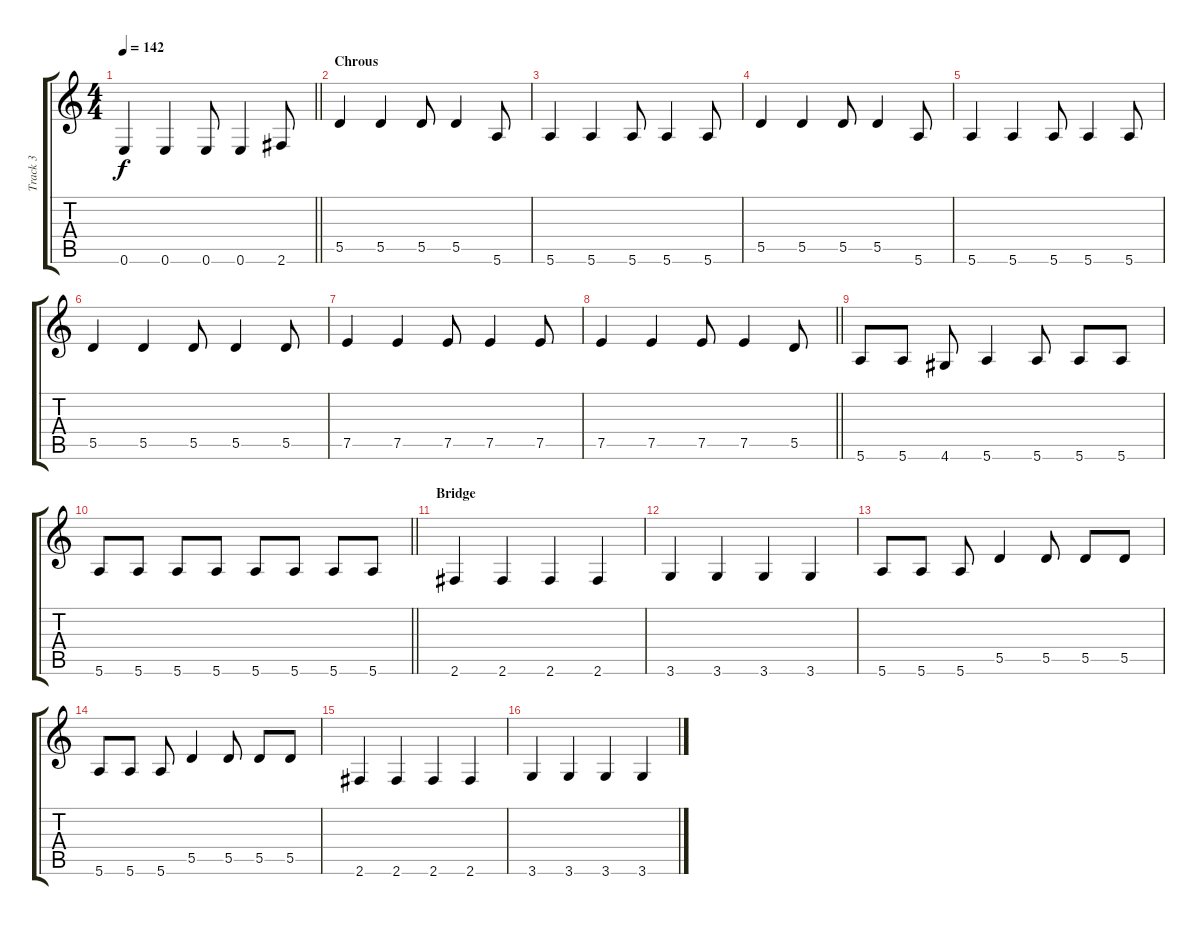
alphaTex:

\track ("Track 3" "Track 3") {instrument electricbassfinger}
\staff {score tabs}
\tuning (E4 B3 G3 D3 A2 E2) {hide}
\ts (4 4)
\tempo 142
\clef g2
\barLineRight lightlight
\ks c
0.6.4{dy f} 0.6.4 0.6.8 0.6.4 2.6.8 |
\section ("" "Chrous")
5.5.4 5.5.4 5.5.8 5.5.4 5.6.8 |
5.6.4 5.6.4 5.6.8 5.6.4 5.6.8 |
5.5.4 5.5.4 5.5.8 5.5.4 5.6.8 |
5.6.4 5.6.4 5.6.8 5.6.4 5.6.8 |
5.5.4 5.5.4 5.5.8 5.5.4 5.5.8 |
7.5.4 7.5.4 7.5.8 7.5.4 7.5.8 |
\barLineRight lightlight
7.5.4 7.5.4 7.5.8 7.5.4 5.5.8 |
5.6.8 5.6.8 4.6.8 5.6.4 5.6.8 5.6.8 5.6.8 |
\barLineRight lightlight
5.6.8 5.6.8 5.6.8 5.6.8 5.6.8 5.6.8 5.6.8 5.6.8 |
\section ("" "Bridge")
2.6.4 2.6.4 2.6.4 2.6.4 |
3.6.4 3.6.4 3.6.4 3.6.4 |
5.6.8 5.6.8 5.6.8 5.5.4 5.5.8 5.5.8 5.5.8 |
5.6.8 5.6.8 5.6.8 5.5.4 5.5.8 5.5.8 5.5.8 |
2.6.4 2.6.4 2.6.4 2.6.4 |
3.6.4 3.6.4 3.6.4 3.6.4
